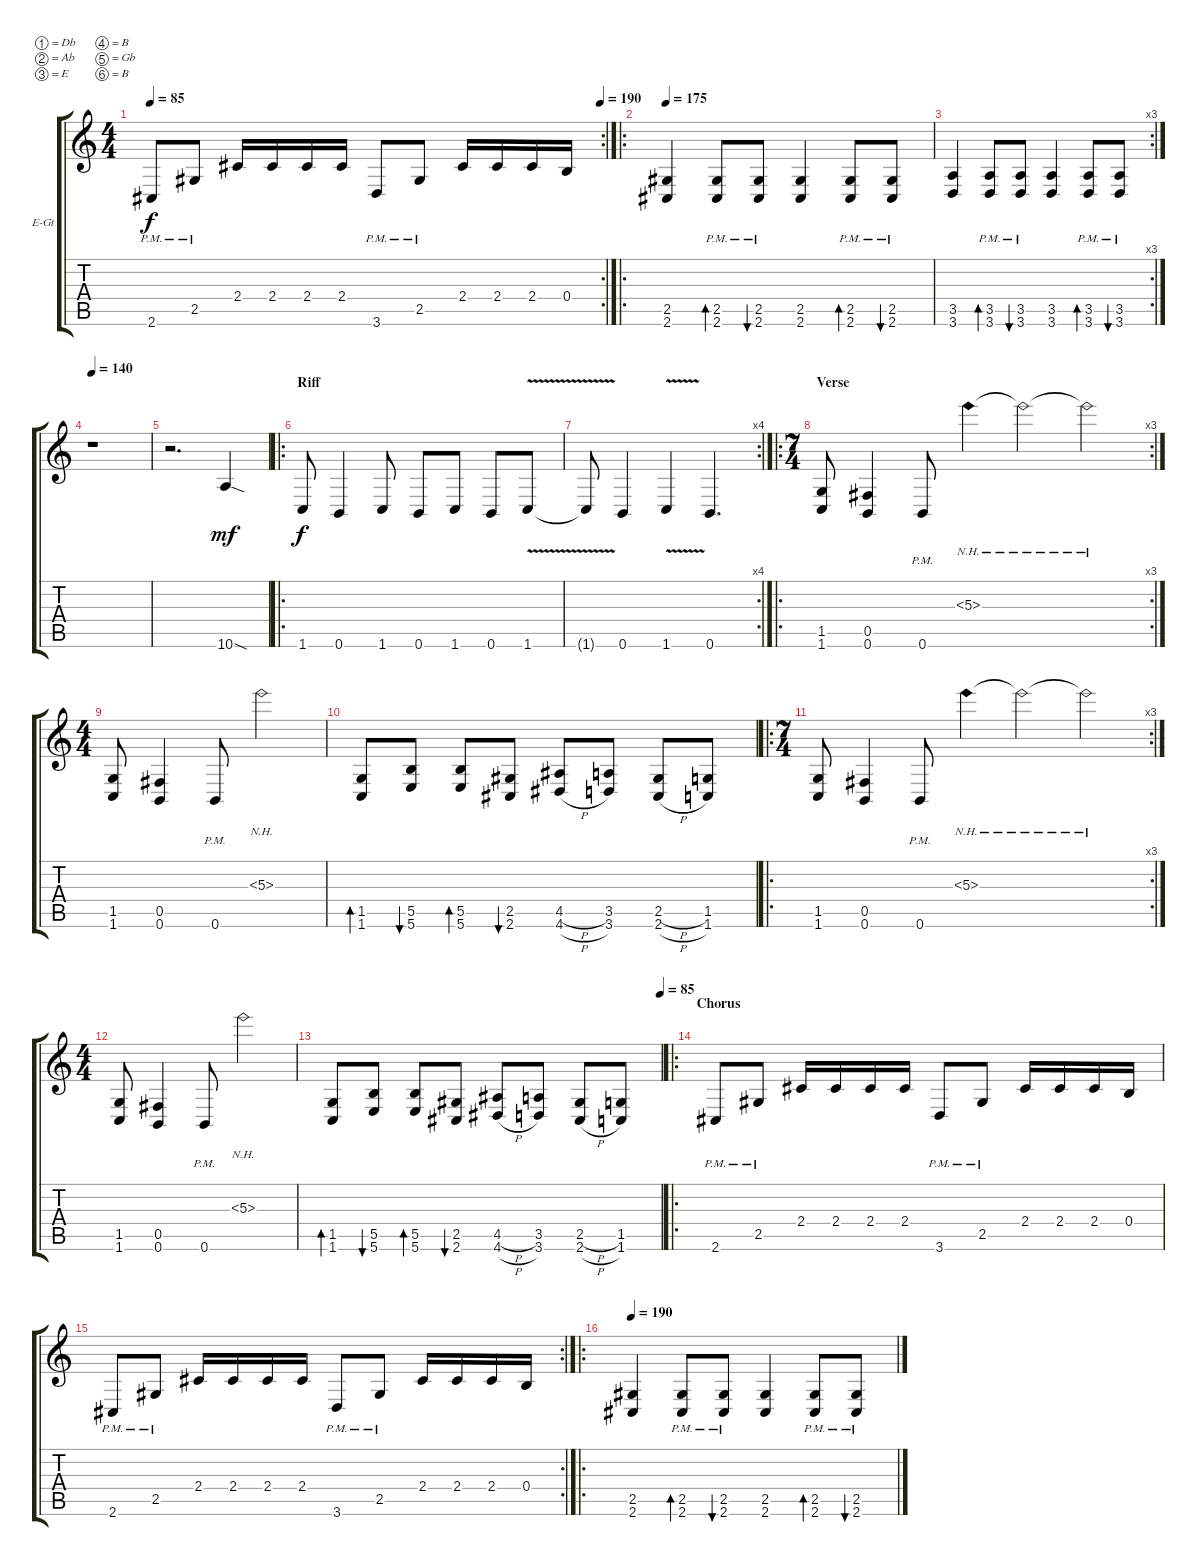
\bracketExtendMode groupsimilarinstruments
\firstSystemTrackNameOrientation horizontal
\otherSystemsTrackNameOrientation horizontal
\track ("Robb Flynn" "E-Gt") {instrument distortionguitar}
\staff {score tabs}
\tuning (Db4 Ab3 E3 B2 Gb2 B1)
\rc 2
\ts (4 4)
\tempo 85
\tempo (190 1)
\clef g2
\ks c
2.6{pm}.8{dy f} 2.5{pm}.8 2.4.16 2.4.16 2.4.16 2.4.16 3.6{pm}.8 2.5{pm}.8 2.4.16 2.4.16 2.4.16 0.4.16 |
\ro
\tempo 175
(2.5 2.6).4 (2.5{pm} 2.6{pm}).8{bd 30} (2.5{pm} 2.6{pm}).8{bu 30} (2.5 2.6).4 (2.5{pm} 2.6{pm}).8{bd 30} (2.5{pm} 2.6{pm}).8{bu 30} |
\rc 3
(3.5 3.6).4 (3.5{pm} 3.6{pm}).8{bd 30} (3.5{pm} 3.6{pm}).8{bu 30} (3.5 3.6).4 (3.5{pm} 3.6{pm}).8{bd 30} (3.5{pm} 3.6{pm}).8{bu 30} |
\tempo 140
r.1 |
r.2{d} 10.6{sod}.4{dy mf} |
\ro
\section ("" "Riff")
1.6.8{dy f} 0.6.4 1.6.8 0.6.8 1.6.8 0.6.8 1.6{v}.8 |
\rc 4
1.6{t}.8 0.6.4 1.6{v}.4 0.6.4{d} |
\ro
\rc 3
\ts (7 4)
\section ("" "Verse")
(1.5 1.6).8 (0.5 0.6).4 0.6{pm}.8 5.3{nh}.4 5.3{nh t}.2 5.3{nh t}.2 |
\ts (4 4)
(1.5 1.6).8 (0.5 0.6).4 0.6{pm}.8 5.3{nh}.2 |
(1.5 1.6).8{bd 30} (5.5 5.6).8{bu 30} (5.5 5.6).8{bd 30} (2.5 2.6).8{bu 30} (4.5{h} 4.6{h}).8 (3.5 3.6).8 (2.5{h} 2.6{h}).8 (1.5 1.6).8 |
\ro
\rc 3
\ts (7 4)
(1.5 1.6).8 (0.5 0.6).4 0.6{pm}.8 5.3{nh}.4 5.3{nh t}.2 5.3{nh t}.2 |
\ts (4 4)
(1.5 1.6).8 (0.5 0.6).4 0.6{pm}.8 5.3{nh}.2 |
\tempo (85 1)
(1.5 1.6).8{bd 30} (5.5 5.6).8{bu 30} (5.5 5.6).8{bd 30} (2.5 2.6).8{bu 30} (4.5{h} 4.6{h}).8 (3.5 3.6).8 (2.5{h} 2.6{h}).8 (1.5 1.6).8 |
\ro
\section ("" "Chorus")
2.6{pm}.8 2.5{pm}.8 2.4.16 2.4.16 2.4.16 2.4.16 3.6{pm}.8 2.5{pm}.8 2.4.16 2.4.16 2.4.16 0.4.16 |
\rc 2
2.6{pm}.8 2.5{pm}.8 2.4.16 2.4.16 2.4.16 2.4.16 3.6{pm}.8 2.5{pm}.8 2.4.16 2.4.16 2.4.16 0.4.16 |
\ro
\tempo 190
(2.5 2.6).4 (2.5{pm} 2.6{pm}).8{bd 30} (2.5{pm} 2.6{pm}).8{bu 30} (2.5 2.6).4 (2.5{pm} 2.6{pm}).8{bd 30} (2.5{pm} 2.6{pm}).8{bu 30}
